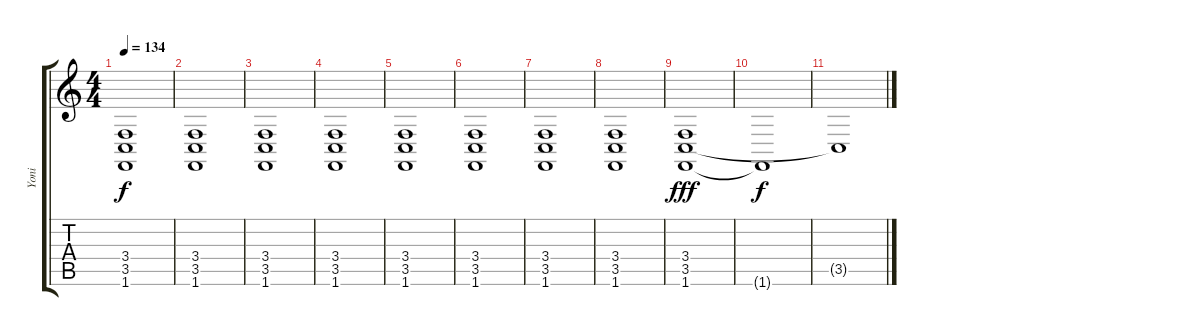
\track ("Yoni" "Yoni") {instrument electricgrandpiano}
\staff {score tabs}
\tuning (E4 B3 G3 D3 A2 E2) {hide}
\ts (4 4)
\tempo 134
\clef g2
\ks c
(3.4 3.5 1.6).1{dy f} |
(3.4 3.5 1.6).1 |
(3.4 3.5 1.6).1 |
(3.4 3.5 1.6).1 |
(3.4 3.5 1.6).1 |
(3.4 3.5 1.6).1 |
(3.4 3.5 1.6).1 |
(3.4 3.5 1.6).1 |
(3.4 3.5 1.6).1{dy fff} |
1.6{t}.1{dy f} |
3.5{t}.1
